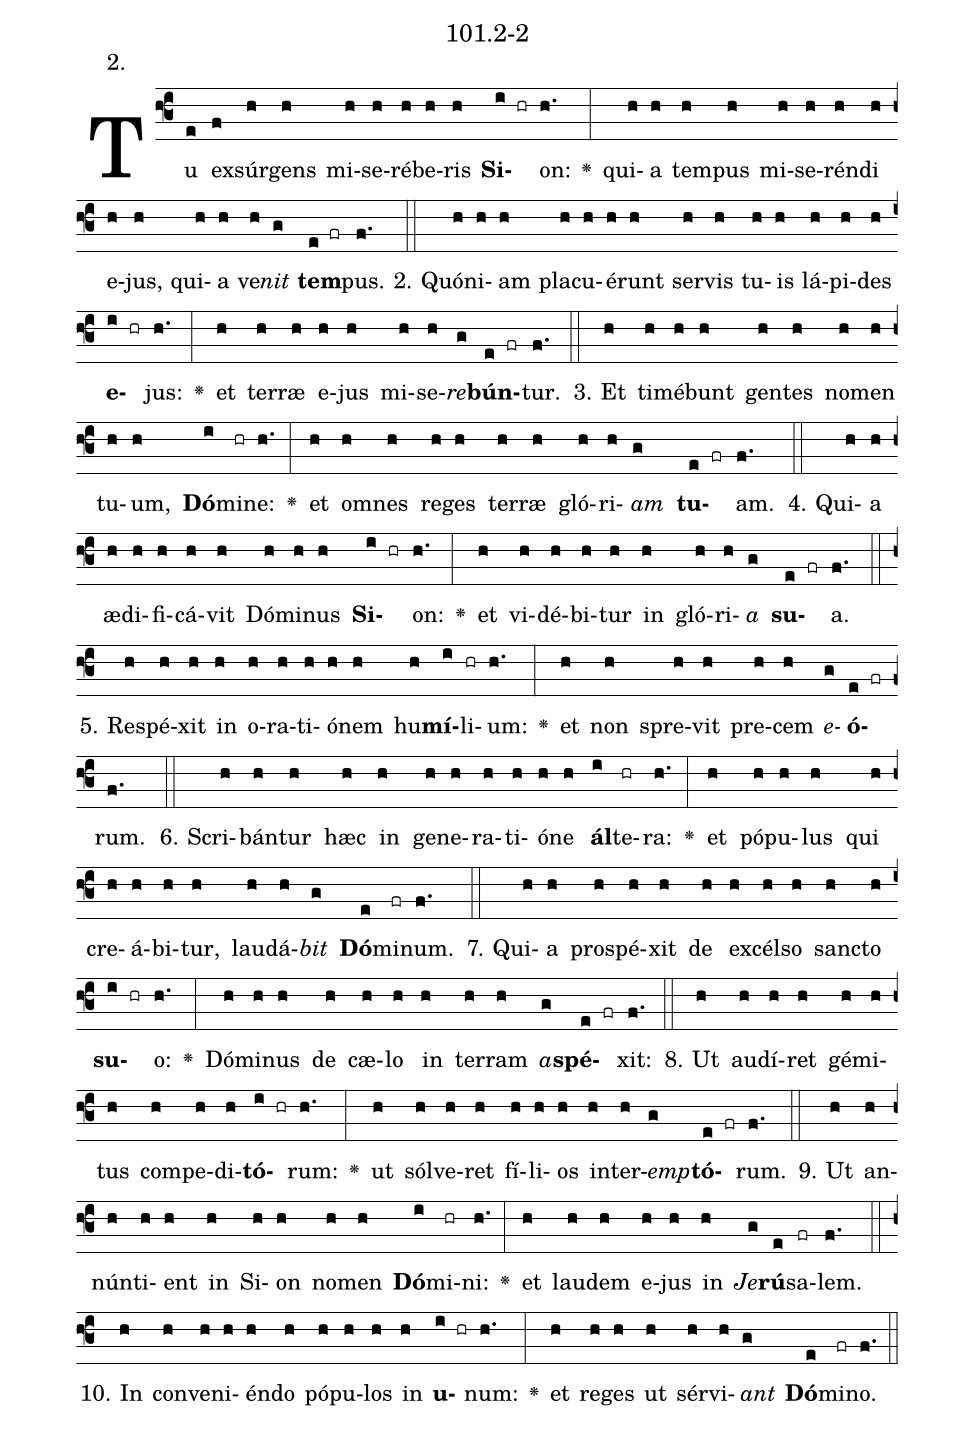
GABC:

name: 101.2-2;
annotation: 2.;
%%
(f3)Tu(e) ex(f)súr(h)gens(h) mi(h)se(h)ré(h)be(h)ris(h) <b>Si</b>(i hr)on:(h.) <v>\greheightstar</v>(:) qui(h)a(h) tem(h)pus(h) mi(h)se(h)rén(h)di(h) e(h)jus,(h) qui(h)a(h) ve(h)<i>nit</i>(g) <b>tem</b>(e fr)pus.(f.) (::)
2. Quón(h)i(h)am(h) pla(h)cu(h)é(h)runt(h) ser(h)vis(h) tu(h)is(h) lá(h)pi(h)des(h) <b>e</b>(i hr)jus:(h.) <v>\greheightstar</v>(:) et(h) ter(h)ræ(h) e(h)jus(h) mi(h)se(h)<i>re</i>(g)<b>bún</b>(e fr)tur.(f.) (::)
3. Et(h) ti(h)mé(h)bunt(h) gen(h)tes(h) no(h)men(h) tu(h)um,(h) <b>Dó</b>(i)mi(hr)ne:(h.) <v>\greheightstar</v>(:) et(h) om(h)nes(h) re(h)ges(h) ter(h)ræ(h) gló(h)ri(h)<i>am</i>(g) <b>tu</b>(e fr)am.(f.) (::)
4. Qui(h)a(h) æ(h)di(h)fi(h)cá(h)vit(h) Dó(h)mi(h)nus(h) <b>Si</b>(i hr)on:(h.) <v>\greheightstar</v>(:) et(h) vi(h)dé(h)bi(h)tur(h) in(h) gló(h)ri(h)<i>a</i>(g) <b>su</b>(e fr)a.(f.) (::)
5. Re(h)spé(h)xit(h) in(h) o(h)ra(h)ti(h)ó(h)nem(h) hu(h)<b>mí</b>(i)li(hr)um:(h.) <v>\greheightstar</v>(:) et(h) non(h) spre(h)vit(h) pre(h)cem(h) <i>e</i>(g)<b>ó</b>(e fr)rum.(f.) (::)
6. Scri(h)bán(h)tur(h) hæc(h) in(h) ge(h)ne(h)ra(h)ti(h)ó(h)ne(h) <b>ál</b>(i)te(hr)ra:(h.) <v>\greheightstar</v>(:) et(h) pó(h)pu(h)lus(h) qui(h) cre(h)á(h)bi(h)tur,(h) lau(h)dá(h)<i>bit</i>(g) <b>Dó</b>(e)mi(fr)num.(f.) (::)
7. Qui(h)a(h) pro(h)spé(h)xit(h) de(h) ex(h)cél(h)so(h) sanc(h)to(h) <b>su</b>(i hr)o:(h.) <v>\greheightstar</v>(:) Dó(h)mi(h)nus(h) de(h) cæ(h)lo(h) in(h) ter(h)ram(h) <i>a</i>(g)<b>spé</b>(e fr)xit:(f.) (::)
8. Ut(h) au(h)dí(h)ret(h) gé(h)mi(h)tus(h) com(h)pe(h)di(h)<b>tó</b>(i hr)rum:(h.) <v>\greheightstar</v>(:) ut(h) sól(h)ve(h)ret(h) fí(h)li(h)os(h) in(h)ter(h)<i>emp</i>(g)<b>tó</b>(e fr)rum.(f.) (::)
9. Ut(h) an(h)nún(h)ti(h)ent(h) in(h) Si(h)on(h) no(h)men(h) <b>Dó</b>(i)mi(hr)ni:(h.) <v>\greheightstar</v>(:) et(h) lau(h)dem(h) e(h)jus(h) in(h) <i>Je</i>(g)<b>rú</b>(e)sa(fr)lem.(f.) (::)
10. In(h) con(h)ve(h)ni(h)én(h)do(h) pó(h)pu(h)los(h) in(h) <b>u</b>(i hr)num:(h.) <v>\greheightstar</v>(:) et(h) re(h)ges(h) ut(h) sér(h)vi(h)<i>ant</i>(g) <b>Dó</b>(e)mi(fr)no.(f.) (::)
